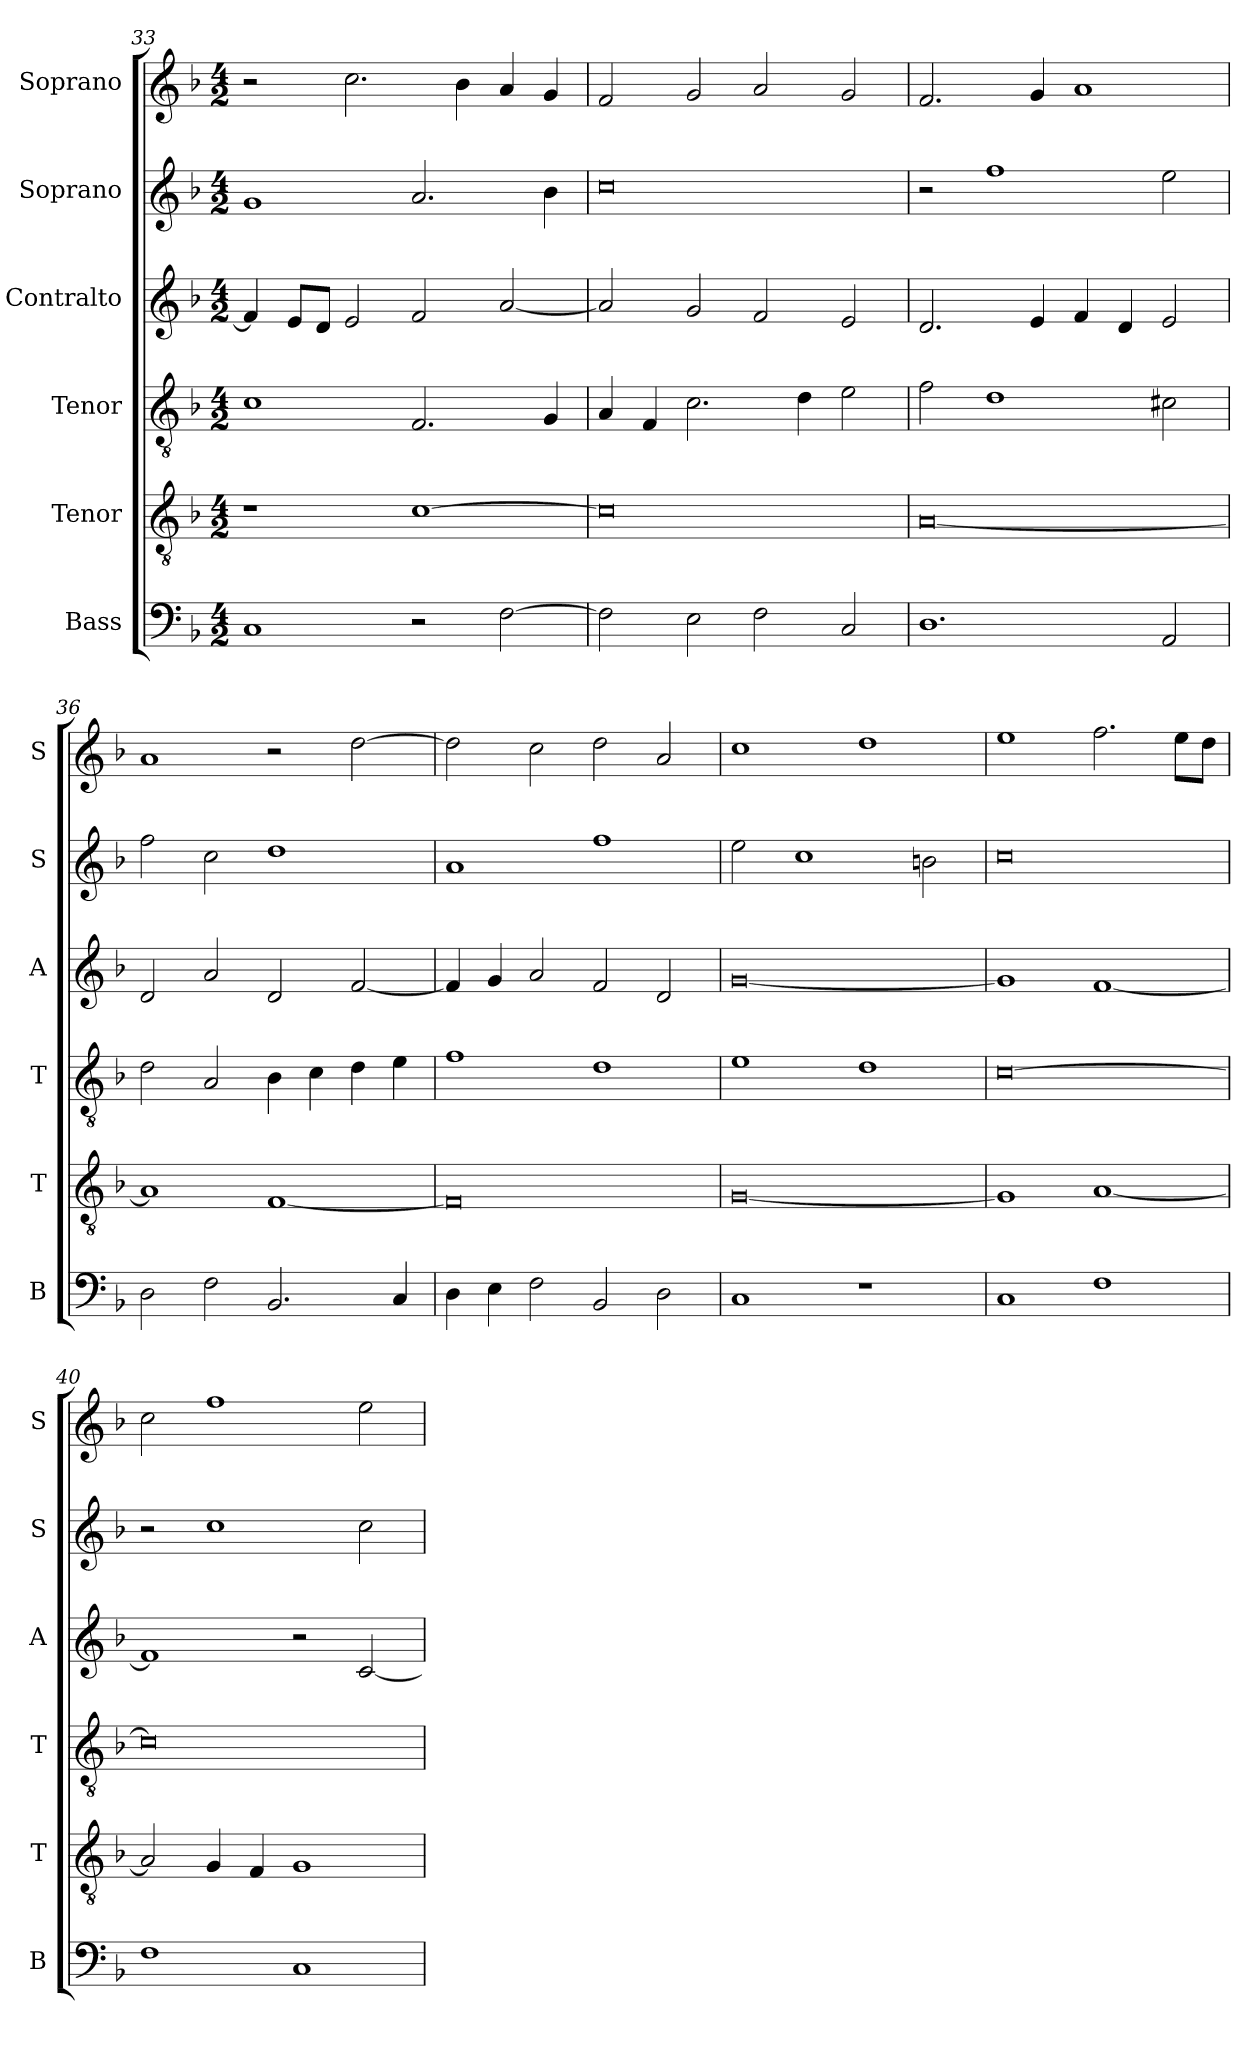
**kern	**kern	**kern	**kern	**kern	**kern
*part6	*part5	*part4	*part3	*part2	*part1
*staff6	*staff5	*staff4	*staff3	*staff2	*staff1
*I"Bass	*I"Tenor	*I"Tenor	*I"Contralto	*I"Soprano	*I"Soprano
*I'B	*I'T	*I'T	*I'A	*I'S	*I'S
*clefF4	*clefGv2	*clefGv2	*clefG2	*clefG2	*clefG2
*k[b-]	*k[b-]	*k[b-]	*k[b-]	*k[b-]	*k[b-]
*M4/2	*M4/2	*M4/2	*M4/2	*M4/2	*M4/2
=33	=33	=33	=33	=33	=33
1C	1r	1c	4f]	1g	2r
.	.	.	8e/L	.	.
.	.	.	8d/J	.	.
.	.	.	2e	.	2.cc
2r	[1c	2.F	2f	2.a	.
.	.	.	.	.	4b-
[2F	.	.	[2a	.	4a
.	.	4G	.	4b-	4g
=34	=34	=34	=34	=34	=34
2F]	0c]	4A	2a]	0cc	2f
.	.	4F	.	.	.
2E	.	2.c	2g	.	2g
2F	.	.	2f	.	2a
.	.	4d	.	.	.
2C	.	2e	2e	.	2g
=35	=35	=35	=35	=35	=35
1.D	[0A	2f	2.d	2r	2.f
.	.	1d	.	1ff	.
.	.	.	4e	.	4g
.	.	.	4f	.	1a
.	.	.	4d	.	.
2AA	.	2c#X	2e	2ee	.
=36	=36	=36	=36	=36	=36
2D	1A]	2d	2d	2ff	1a
2F	.	2A	2a	2cc	.
2.BB-	[1F	4B-	2d	1dd	2r
.	.	4c	.	.	.
.	.	4d	[2f	.	[2dd
4C	.	4e	.	.	.
=37	=37	=37	=37	=37	=37
4D	0F]	1f	4f]	1a	2dd]
4E	.	.	4g	.	.
2F	.	.	2a	.	2cc
2BB-	.	1d	2f	1ff	2dd
2D	.	.	2d	.	2a
=38	=38	=38	=38	=38	=38
1C	[0G	1e	[0g	2ee	1cc
.	.	.	.	1cc	.
1r	.	1d	.	.	1dd
.	.	.	.	2bn	.
=39	=39	=39	=39	=39	=39
1C	1G]	[0c	1g]	0cc	1ee
1F	[1A	.	[1f	.	2.ff
.	.	.	.	.	8ee\L
.	.	.	.	.	8dd\J
=40	=40	=40	=40	=40	=40
1F	2A]	0c]	1f]	2r	2cc
.	4G	.	.	1cc	1ff
.	4F	.	.	.	.
1C	1G	.	2r	.	.
.	.	.	[2c	2cc	2ee
=	=	=	=	=	=
*-	*-	*-	*-	*-	*-
